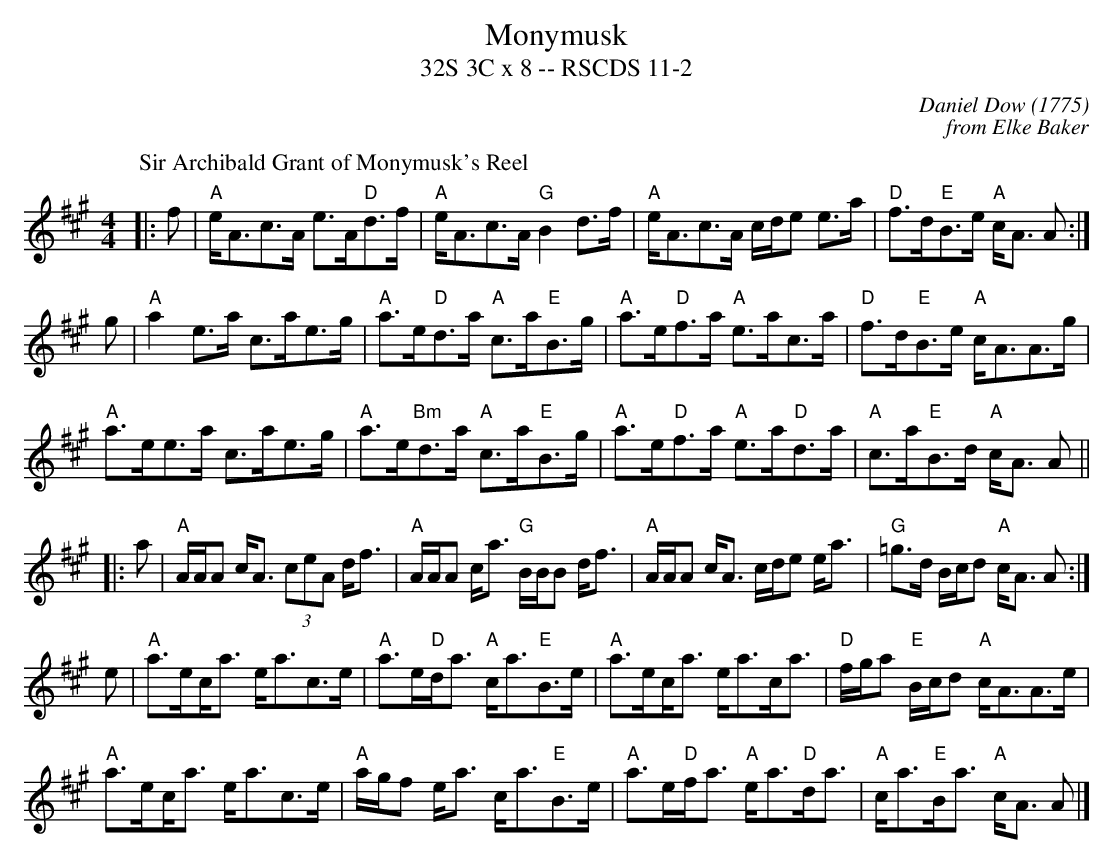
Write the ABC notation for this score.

X:1
T: Monymusk
T: 32S 3C x 8 -- RSCDS 11-2
C: Daniel Dow (1775)
C: from Elke Baker
K: A
P: Sir Archibald Grant of Monymusk's Reel
M: 4/4
L: 1/8
|:f|"A"e<Ac>A e>A"D"d>f|"A"e<Ac>A "G"B2 d>f|"A"e<Ac>A c/d/e e>a|"D"f>d"E"B>e "A"c<A A:|
g|"A"a2 e>a c>ae>g|"A"a>e"D"d>a "A"c>a"E"B>g|"A"a>e"D"f>a "A"e>ac>a|"D"f>d"E"B>e "A"c<AA>g|
"A"a>ee>a c>ae>g|"A"a>e"Bm"d>a "A"c>a"E"B>g|"A"a>e"D"f>a "A"e>a"D"d>a|"A"c>a"E"B>d "A"c<A A||
|: a|"A"A/A/A c<A (3ceA d<f|"A"A/A/A c<a "G"B/B/B d<f|"A"A/A/A c<A c/d/e e<a|"G"=g>d B/c/d "A"c<A A:|
e|"A"a>e!beambr1!c<a e<ac>e|"A"a>e"D"d<a "A"c<a"E"B>e|"A"a>e!beambr1!c<a e<ac<a|"D"f/g/a "E"B/c/d "A"c<AA>e|
"A"a>e!beambr1!c<a e<ac>e|"A"a/g/f e<a c<a"E"B>e|"A"a>e"D"f<a "A"e<a"D"d<a|"A"c<a"E"B<a "A"c<A A |]
